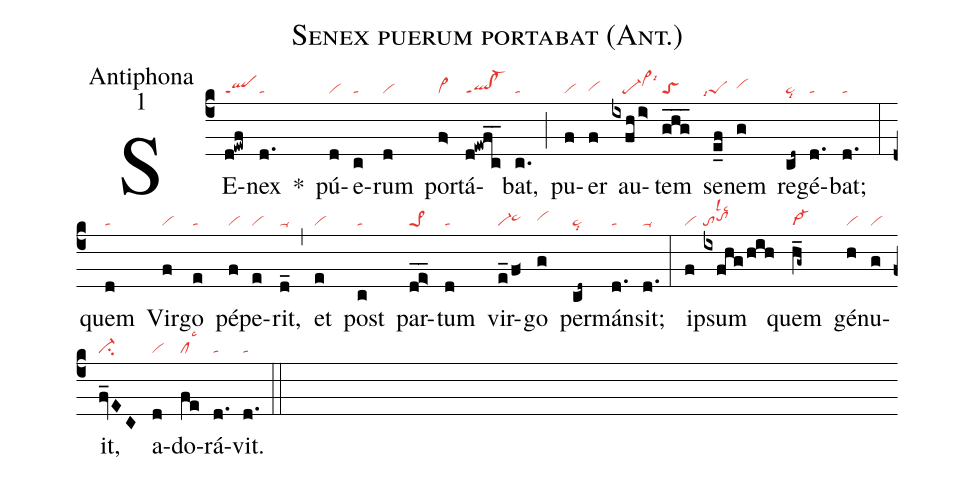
name:Senex puerum portabat (Ant.);
office-part:Antiphona;
mode:1;
nabc-lines:1;
%%
(c4)
SE(d!ewf|qlppt1)nex(d.|ta) *()
pú(d|vi)e(c|ta)rum(d|vi) por(f>|vi>)tá(d!ewfc__|ql!cl-ppt1)bat,(c.|ta) (;)
pu(f|vi)er(f|vihg) au(ixfh/i>|///pe-vi>hilsi6)tem(ghg___|toS) se(e_f|```peSlsi7)nem(g|vihh) re(cd~|ta>lsi8)gé(d.|ta)bat;(d.|ta) (:)
quem(d|ta) Vir(f|vi)go(e|ta) pé(f|vi)pe(e|vi)rit,(d_|ta-) (,)
et(e|vi) post(c|ta) par(d_e>_|pe>1)tum(d|ta) vir(e_/f<|vi-ta>hh)go(g|vihh) per(cd~|ta>lsi8)mán(d.|ta)sit;(d.|ta-) (:)
i(f|vi)psum(ixfhg/hih|totohhlsl2lsc2) quem(h_g~|vi->) gé(h|vi)nu(g|vi)it,(fv_EC|ci-) a(d|vi)do(fe|cllsc3)rá(d.|ta)vit.(d.|ta) (::)
